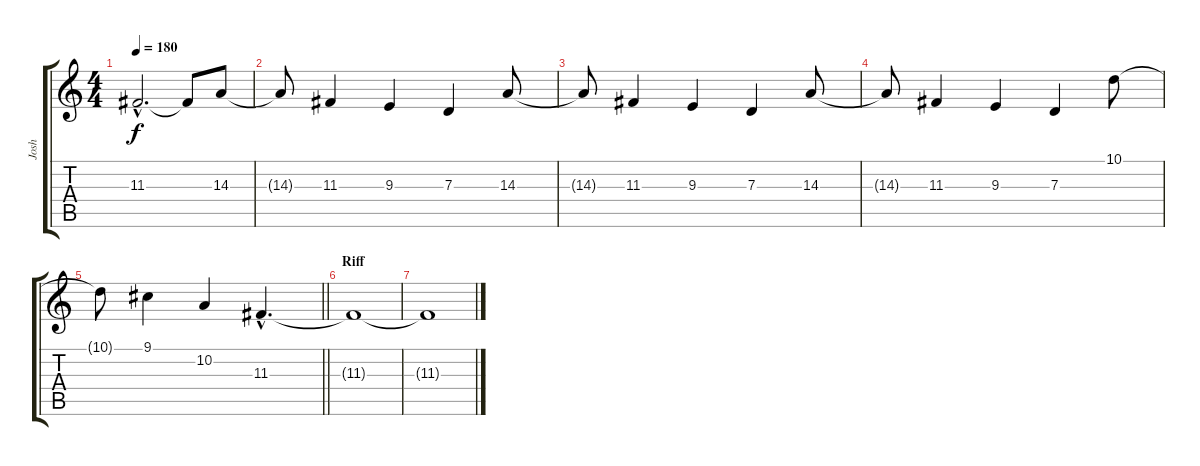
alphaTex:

\track ("Josh" "Josh") {instrument synthstrings1}
\staff {score tabs}
\tuning (E4 B3 G3 D3 A2 D2) {hide}
\ts (4 4)
\tempo 180
\clef g2
\ks c
11.3{hac t}.2{d dy f} 11.3{t}.8 14.3.8 |
14.3{t}.8 11.3.4 9.3.4 7.3.4 14.3.8 |
14.3{t}.8 11.3.4 9.3.4 7.3.4 14.3.8 |
14.3{t}.8 11.3.4 9.3.4 7.3.4 10.1.8 |
\barLineRight lightlight
10.1{t}.8 9.1.4 10.2.4 11.3{hac}.4{d} |
\section ("" "Riff")
11.3{t}.1{volume 5} |
11.3{t}.1
